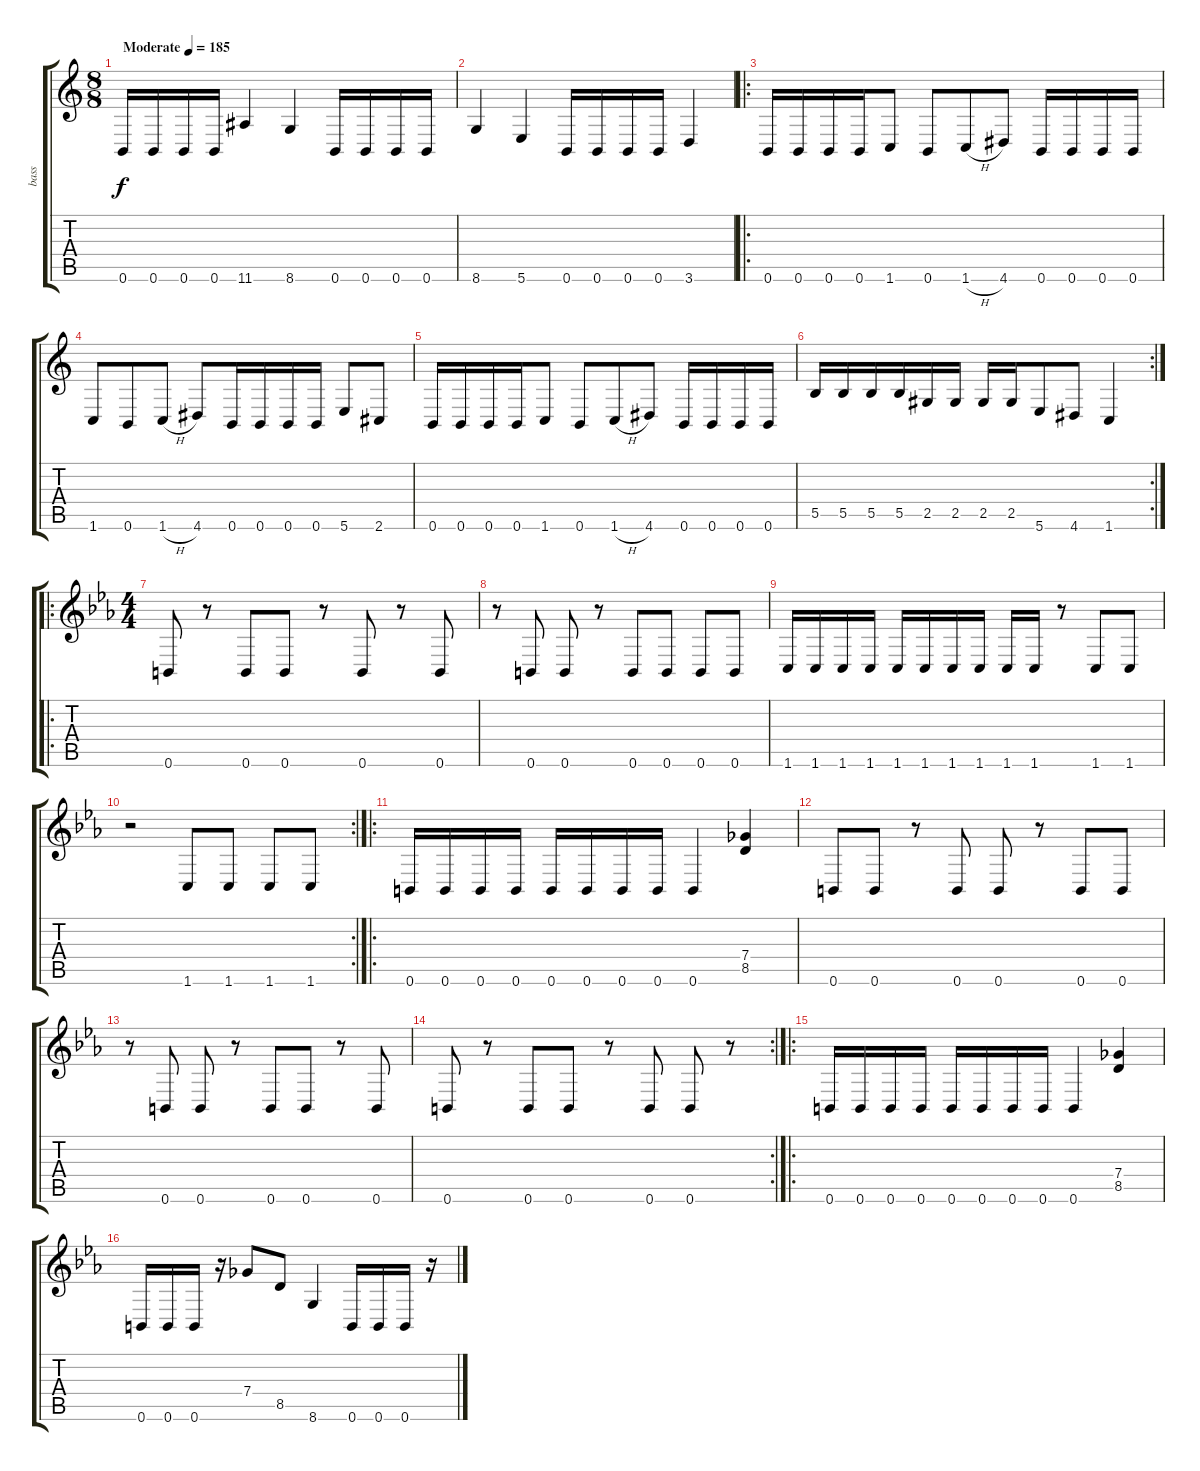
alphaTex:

\track ("bass" "bass") {instrument electricbassfinger}
\staff {score tabs}
\tuning (Db4 Ab3 E3 B2 Gb2 B1) {hide}
\ts (8 8)
\tempo (185 "Moderate")
\clef g2
\ks c
0.6.16{dy f instrument electricbassfinger} 0.6.16 0.6.16 0.6.16 11.6.4 8.6.4 0.6.16 0.6.16 0.6.16 0.6.16 |
8.6.4 5.6.4 0.6.16 0.6.16 0.6.16 0.6.16 3.6.4 |
\ro
0.6.16 0.6.16 0.6.16 0.6.16 1.6.8 0.6.8 1.6{h}.8 4.6.8 0.6.16 0.6.16 0.6.16 0.6.16 |
1.6.8 0.6.8 1.6{h}.8 4.6.8 0.6.16 0.6.16 0.6.16 0.6.16 5.6.8 2.6.8 |
0.6.16 0.6.16 0.6.16 0.6.16 1.6.8 0.6.8 1.6{h}.8 4.6.8 0.6.16 0.6.16 0.6.16 0.6.16 |
\rc 2
5.5.16 5.5.16 5.5.16 5.5.16 2.5.16 2.5.16 2.5.16 2.5.16 5.6.8 4.6.8 1.6.4 |
\ro
\ts (4 4)
\ks cminor
0.6.8 r.8 0.6.8 0.6.8 r.8 0.6.8 r.8 0.6.8 |
r.8 0.6.8 0.6.8 r.8 0.6.8 0.6.8 0.6.8 0.6.8 |
1.6.16 1.6.16 1.6.16 1.6.16 1.6.16 1.6.16 1.6.16 1.6.16 1.6.16 1.6.16 r.8 1.6.8 1.6.8 |
\rc 2
r.2 1.6.8 1.6.8 1.6.8 1.6.8 |
\ro
0.6.16 0.6.16 0.6.16 0.6.16 0.6.16 0.6.16 0.6.16 0.6.16 0.6.4 (7.4 8.5).4 |
0.6.8 0.6.8 r.8 0.6.8 0.6.8 r.8 0.6.8 0.6.8 |
r.8 0.6.8 0.6.8 r.8 0.6.8 0.6.8 r.8 0.6.8 |
\rc 2
0.6.8 r.8 0.6.8 0.6.8 r.8 0.6.8 0.6.8 r.8 |
\ro
0.6.16 0.6.16 0.6.16 0.6.16 0.6.16 0.6.16 0.6.16 0.6.16 0.6.4 (7.4 8.5).4 |
0.6.16 0.6.16 0.6.16 r.16 7.4.8 8.5.8 8.6.4 0.6.16 0.6.16 0.6.16 r.16
